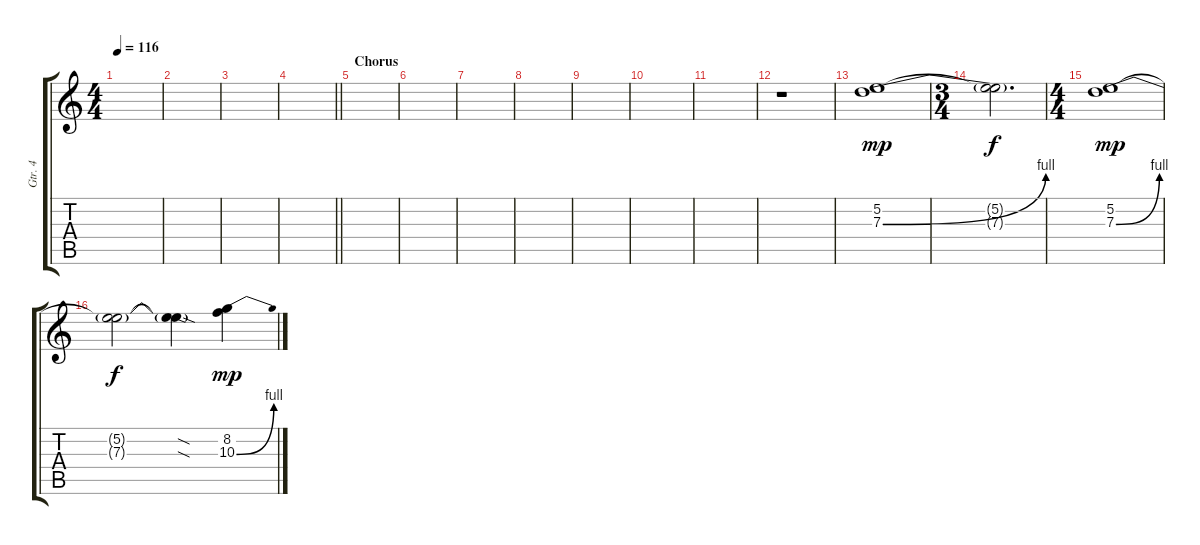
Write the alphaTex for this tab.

\track ("Gtr. 4" "Gtr. 4") {instrument distortionguitar}
\staff {score tabs}
\tuning (E4 B3 G3 D3 A2 E2) {hide}
\ts (4 4)
\tempo 116
\clef g2
\ks c
|
|
|
\barLineRight lightlight
|
\section ("" "Chorus")
|
|
|
|
|
|
|
r.1 |
(5.2 7.3{be (bend 0 0 60 4)}).1{dy mp} |
\ts (3 4)
(5.2{t} 7.3{t}).2{d dy f} |
\ts (4 4)
(5.2 7.3{be (bend 0 0 60 4)}).1{dy mp} |
(5.2{t} 7.3{t}).2{dy f} (5.2{sod t} 7.3{sod t}).4 (8.2 10.3{be (bend 0 0 60 4)}).4{dy mp}
